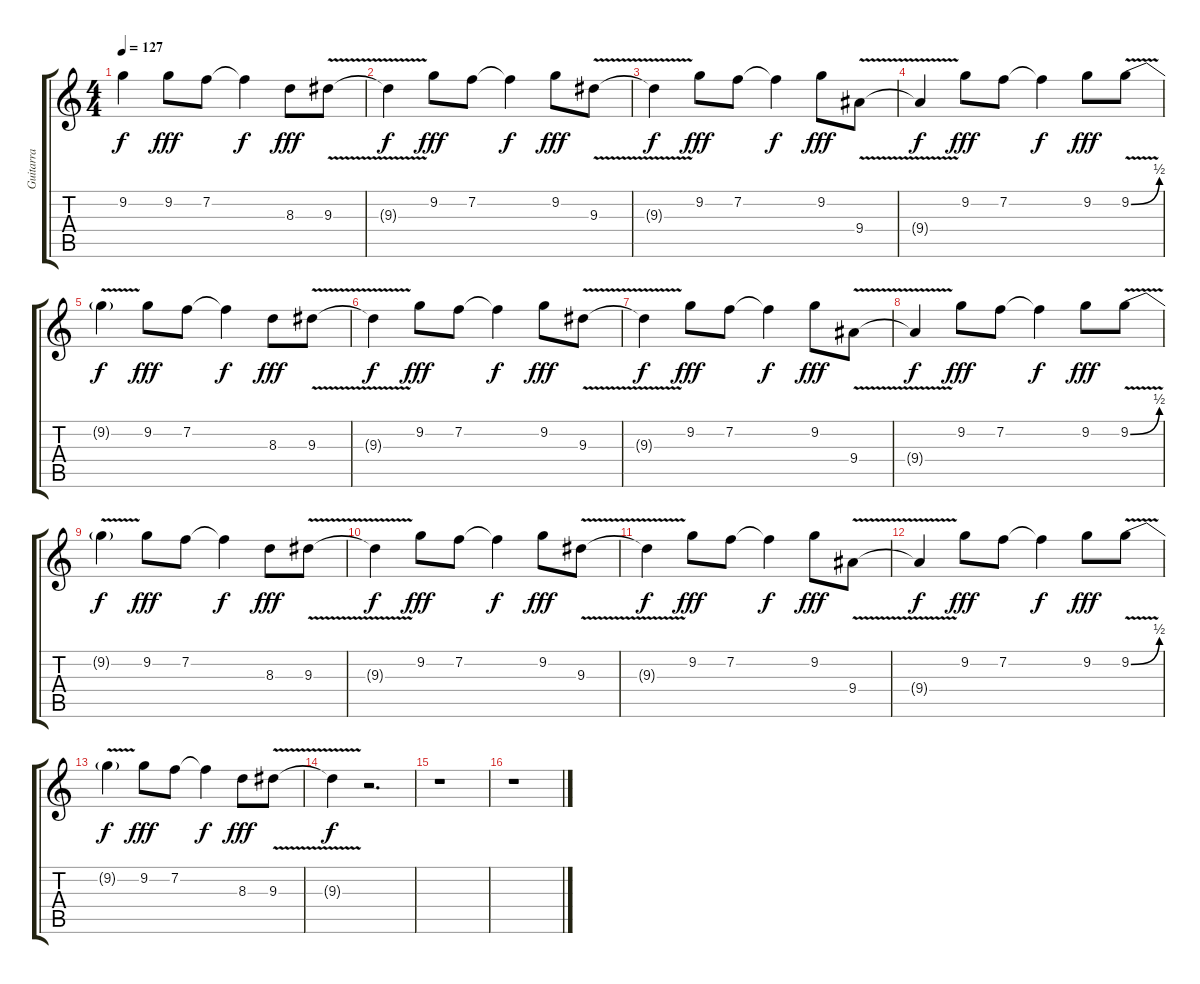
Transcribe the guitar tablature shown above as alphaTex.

\track ("Guitarra" "Guitarra") {instrument distortionguitar}
\staff {score tabs}
\tuning (Eb4 Bb3 Gb3 Db3 Ab2 Eb2) {hide}
\ts (4 4)
\tempo 127
\clef g2
\ks c
9.2{t}.4{dy f} 9.2.8{dy fff} 7.2.8 7.2{t}.4{dy f} 8.3.8{dy fff} 9.3{v}.8 |
9.3{t}.4{dy f} 9.2.8{dy fff} 7.2.8 7.2{t}.4{dy f} 9.2.8{dy fff} 9.3{v}.8 |
9.3{t}.4{dy f} 9.2.8{dy fff} 7.2.8 7.2{t}.4{dy f} 9.2.8{dy fff} 9.4{v}.8 |
9.4{t}.4{dy f} 9.2.8{dy fff} 7.2.8 7.2{t}.4{dy f} 9.2.8{dy fff} 9.2{be (bend 0 0 60 2) v}.8 |
9.2{t}.4{dy f} 9.2.8{dy fff} 7.2.8 7.2{t}.4{dy f} 8.3.8{dy fff} 9.3{v}.8 |
9.3{t}.4{dy f} 9.2.8{dy fff} 7.2.8 7.2{t}.4{dy f} 9.2.8{dy fff} 9.3{v}.8 |
9.3{t}.4{dy f} 9.2.8{dy fff} 7.2.8 7.2{t}.4{dy f} 9.2.8{dy fff} 9.4{v}.8 |
9.4{t}.4{dy f} 9.2.8{dy fff} 7.2.8 7.2{t}.4{dy f} 9.2.8{dy fff} 9.2{be (bend 0 0 60 2) v}.8 |
9.2{t}.4{dy f} 9.2.8{dy fff} 7.2.8 7.2{t}.4{dy f} 8.3.8{dy fff} 9.3{v}.8 |
9.3{t}.4{dy f} 9.2.8{dy fff} 7.2.8 7.2{t}.4{dy f} 9.2.8{dy fff} 9.3{v}.8 |
9.3{t}.4{dy f} 9.2.8{dy fff} 7.2.8 7.2{t}.4{dy f} 9.2.8{dy fff} 9.4{v}.8 |
9.4{t}.4{dy f} 9.2.8{dy fff} 7.2.8 7.2{t}.4{dy f} 9.2.8{dy fff} 9.2{be (bend 0 0 60 2) v}.8 |
9.2{t}.4{dy f} 9.2.8{dy fff} 7.2.8 7.2{t}.4{dy f} 8.3.8{dy fff} 9.3{v}.8 |
9.3{t}.4{dy f} r.2{d} |
r.1 |
r.1
